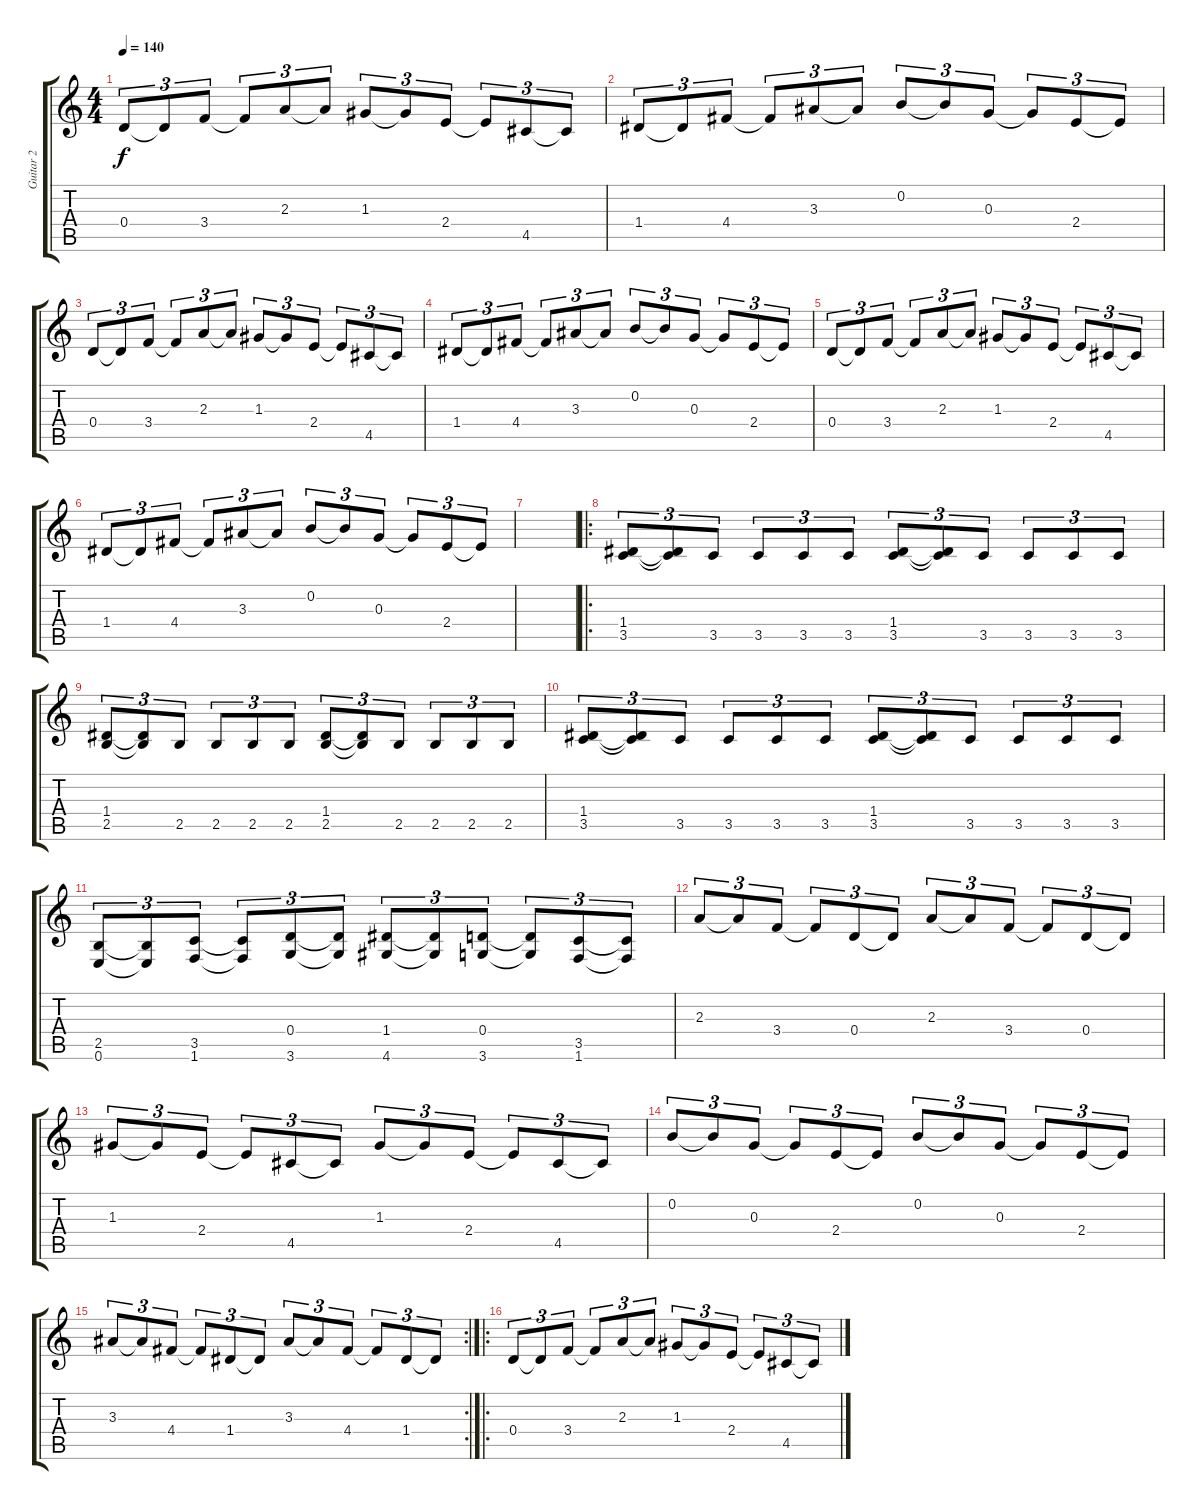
\track ("Guitar 2" "Guitar 2") {instrument distortionguitar}
\staff {score tabs}
\tuning (E4 B3 G3 D3 A2 E2) {hide}
\ts (4 4)
\tempo 140
\clef g2
\ks c
0.4.8{tu (3 2) dy f} 0.4{t}.8{tu (3 2)} 3.4.8{tu (3 2)} 3.4{t}.8{tu (3 2)} 2.3.8{tu (3 2)} 2.3{t}.8{tu (3 2)} 1.3.8{tu (3 2)} 1.3{t}.8{tu (3 2)} 2.4.8{tu (3 2)} 2.4{t}.8{tu (3 2)} 4.5.8{tu (3 2)} 4.5{t}.8{tu (3 2)} |
1.4.8{tu (3 2)} 1.4{t}.8{tu (3 2)} 4.4.8{tu (3 2)} 4.4{t}.8{tu (3 2)} 3.3.8{tu (3 2)} 3.3{t}.8{tu (3 2)} 0.2.8{tu (3 2)} 0.2{t}.8{tu (3 2)} 0.3.8{tu (3 2)} 0.3{t}.8{tu (3 2)} 2.4.8{tu (3 2)} 2.4{t}.8{tu (3 2)} |
0.4.8{tu (3 2)} 0.4{t}.8{tu (3 2)} 3.4.8{tu (3 2)} 3.4{t}.8{tu (3 2)} 2.3.8{tu (3 2)} 2.3{t}.8{tu (3 2)} 1.3.8{tu (3 2)} 1.3{t}.8{tu (3 2)} 2.4.8{tu (3 2)} 2.4{t}.8{tu (3 2)} 4.5.8{tu (3 2)} 4.5{t}.8{tu (3 2)} |
1.4.8{tu (3 2)} 1.4{t}.8{tu (3 2)} 4.4.8{tu (3 2)} 4.4{t}.8{tu (3 2)} 3.3.8{tu (3 2)} 3.3{t}.8{tu (3 2)} 0.2.8{tu (3 2)} 0.2{t}.8{tu (3 2)} 0.3.8{tu (3 2)} 0.3{t}.8{tu (3 2)} 2.4.8{tu (3 2)} 2.4{t}.8{tu (3 2)} |
0.4.8{tu (3 2)} 0.4{t}.8{tu (3 2)} 3.4.8{tu (3 2)} 3.4{t}.8{tu (3 2)} 2.3.8{tu (3 2)} 2.3{t}.8{tu (3 2)} 1.3.8{tu (3 2)} 1.3{t}.8{tu (3 2)} 2.4.8{tu (3 2)} 2.4{t}.8{tu (3 2)} 4.5.8{tu (3 2)} 4.5{t}.8{tu (3 2)} |
1.4.8{tu (3 2)} 1.4{t}.8{tu (3 2)} 4.4.8{tu (3 2)} 4.4{t}.8{tu (3 2)} 3.3.8{tu (3 2)} 3.3{t}.8{tu (3 2)} 0.2.8{tu (3 2)} 0.2{t}.8{tu (3 2)} 0.3.8{tu (3 2)} 0.3{t}.8{tu (3 2)} 2.4.8{tu (3 2)} 2.4{t}.8{tu (3 2)} |
|
\ro
(1.4 3.5).8{tu (3 2)} (1.4{t} 3.5{t}).8{tu (3 2)} 3.5.8{tu (3 2)} 3.5.8{tu (3 2)} 3.5.8{tu (3 2)} 3.5.8{tu (3 2)} (1.4 3.5).8{tu (3 2)} (1.4{t} 3.5{t}).8{tu (3 2)} 3.5.8{tu (3 2)} 3.5.8{tu (3 2)} 3.5.8{tu (3 2)} 3.5.8{tu (3 2)} |
(1.4 2.5).8{tu (3 2)} (1.4{t} 2.5{t}).8{tu (3 2)} 2.5.8{tu (3 2)} 2.5.8{tu (3 2)} 2.5.8{tu (3 2)} 2.5.8{tu (3 2)} (1.4 2.5).8{tu (3 2)} (1.4{t} 2.5{t}).8{tu (3 2)} 2.5.8{tu (3 2)} 2.5.8{tu (3 2)} 2.5.8{tu (3 2)} 2.5.8{tu (3 2)} |
(1.4 3.5).8{tu (3 2)} (1.4{t} 3.5{t}).8{tu (3 2)} 3.5.8{tu (3 2)} 3.5.8{tu (3 2)} 3.5.8{tu (3 2)} 3.5.8{tu (3 2)} (1.4 3.5).8{tu (3 2)} (1.4{t} 3.5{t}).8{tu (3 2)} 3.5.8{tu (3 2)} 3.5.8{tu (3 2)} 3.5.8{tu (3 2)} 3.5.8{tu (3 2)} |
(2.5 0.6).8{tu (3 2)} (2.5{t} 0.6{t}).8{tu (3 2)} (3.5 1.6).8{tu (3 2)} (3.5{t} 1.6{t}).8{tu (3 2)} (0.4 3.6).8{tu (3 2)} (0.4{t} 3.6{t}).8{tu (3 2)} (1.4 4.6).8{tu (3 2)} (1.4{t} 4.6{t}).8{tu (3 2)} (0.4 3.6).8{tu (3 2)} (0.4{t} 3.6{t}).8{tu (3 2)} (3.5 1.6).8{tu (3 2)} (3.5{t} 1.6{t}).8{tu (3 2)} |
2.3.8{tu (3 2)} 2.3{t}.8{tu (3 2)} 3.4.8{tu (3 2)} 3.4{t}.8{tu (3 2)} 0.4.8{tu (3 2)} 0.4{t}.8{tu (3 2)} 2.3.8{tu (3 2)} 2.3{t}.8{tu (3 2)} 3.4.8{tu (3 2)} 3.4{t}.8{tu (3 2)} 0.4.8{tu (3 2)} 0.4{t}.8{tu (3 2)} |
1.3.8{tu (3 2)} 1.3{t}.8{tu (3 2)} 2.4.8{tu (3 2)} 2.4{t}.8{tu (3 2)} 4.5.8{tu (3 2)} 4.5{t}.8{tu (3 2)} 1.3.8{tu (3 2)} 1.3{t}.8{tu (3 2)} 2.4.8{tu (3 2)} 2.4{t}.8{tu (3 2)} 4.5.8{tu (3 2)} 4.5{t}.8{tu (3 2)} |
0.2.8{tu (3 2)} 0.2{t}.8{tu (3 2)} 0.3.8{tu (3 2)} 0.3{t}.8{tu (3 2)} 2.4.8{tu (3 2)} 2.4{t}.8{tu (3 2)} 0.2.8{tu (3 2)} 0.2{t}.8{tu (3 2)} 0.3.8{tu (3 2)} 0.3{t}.8{tu (3 2)} 2.4.8{tu (3 2)} 2.4{t}.8{tu (3 2)} |
\rc 2
3.3.8{tu (3 2)} 3.3{t}.8{tu (3 2)} 4.4.8{tu (3 2)} 4.4{t}.8{tu (3 2)} 1.4.8{tu (3 2)} 1.4{t}.8{tu (3 2)} 3.3.8{tu (3 2)} 3.3{t}.8{tu (3 2)} 4.4.8{tu (3 2)} 4.4{t}.8{tu (3 2)} 1.4.8{tu (3 2)} 1.4{t}.8{tu (3 2)} |
\ro
0.4.8{tu (3 2)} 0.4{t}.8{tu (3 2)} 3.4.8{tu (3 2)} 3.4{t}.8{tu (3 2)} 2.3.8{tu (3 2)} 2.3{t}.8{tu (3 2)} 1.3.8{tu (3 2)} 1.3{t}.8{tu (3 2)} 2.4.8{tu (3 2)} 2.4{t}.8{tu (3 2)} 4.5.8{tu (3 2)} 4.5{t}.8{tu (3 2)}
